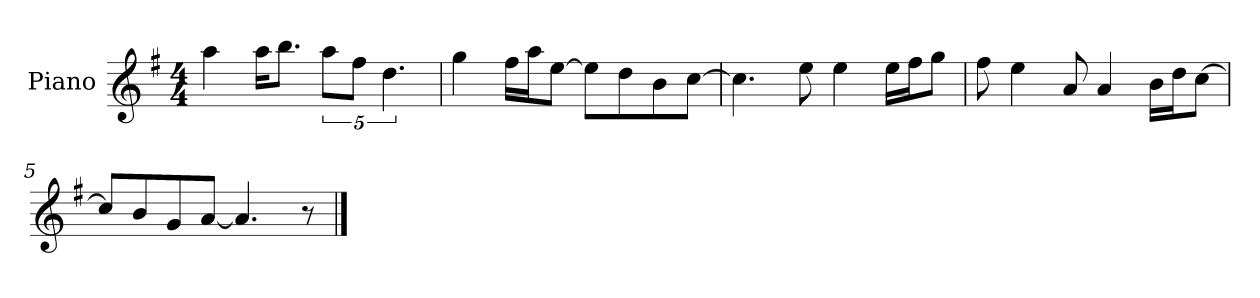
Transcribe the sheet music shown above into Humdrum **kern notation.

**kern
*part1
*staff1
*I"Piano
*I'P-no
*clefG2
*k[f#]
*M4/4
*MM90
=1
4aa\
16aa\KL
8.bb\J
10aa\L
10ff#\J
5.dd\
=2
4gg\
16ff#\LL
16aa\J
[8ee\J
8ee\L]
8dd\
8b\
[8cc\J
=3
4.cc\]
8ee\
4ee\
16ee\LL
16ff#\J
8gg\J
=4
8ff#\
4ee\
8a/
4a/
16b\LL
16dd\J
[8cc\J
=5
8cc/L]
8b/
8g/
[8a/J
4.a/]
8r
==
*-
